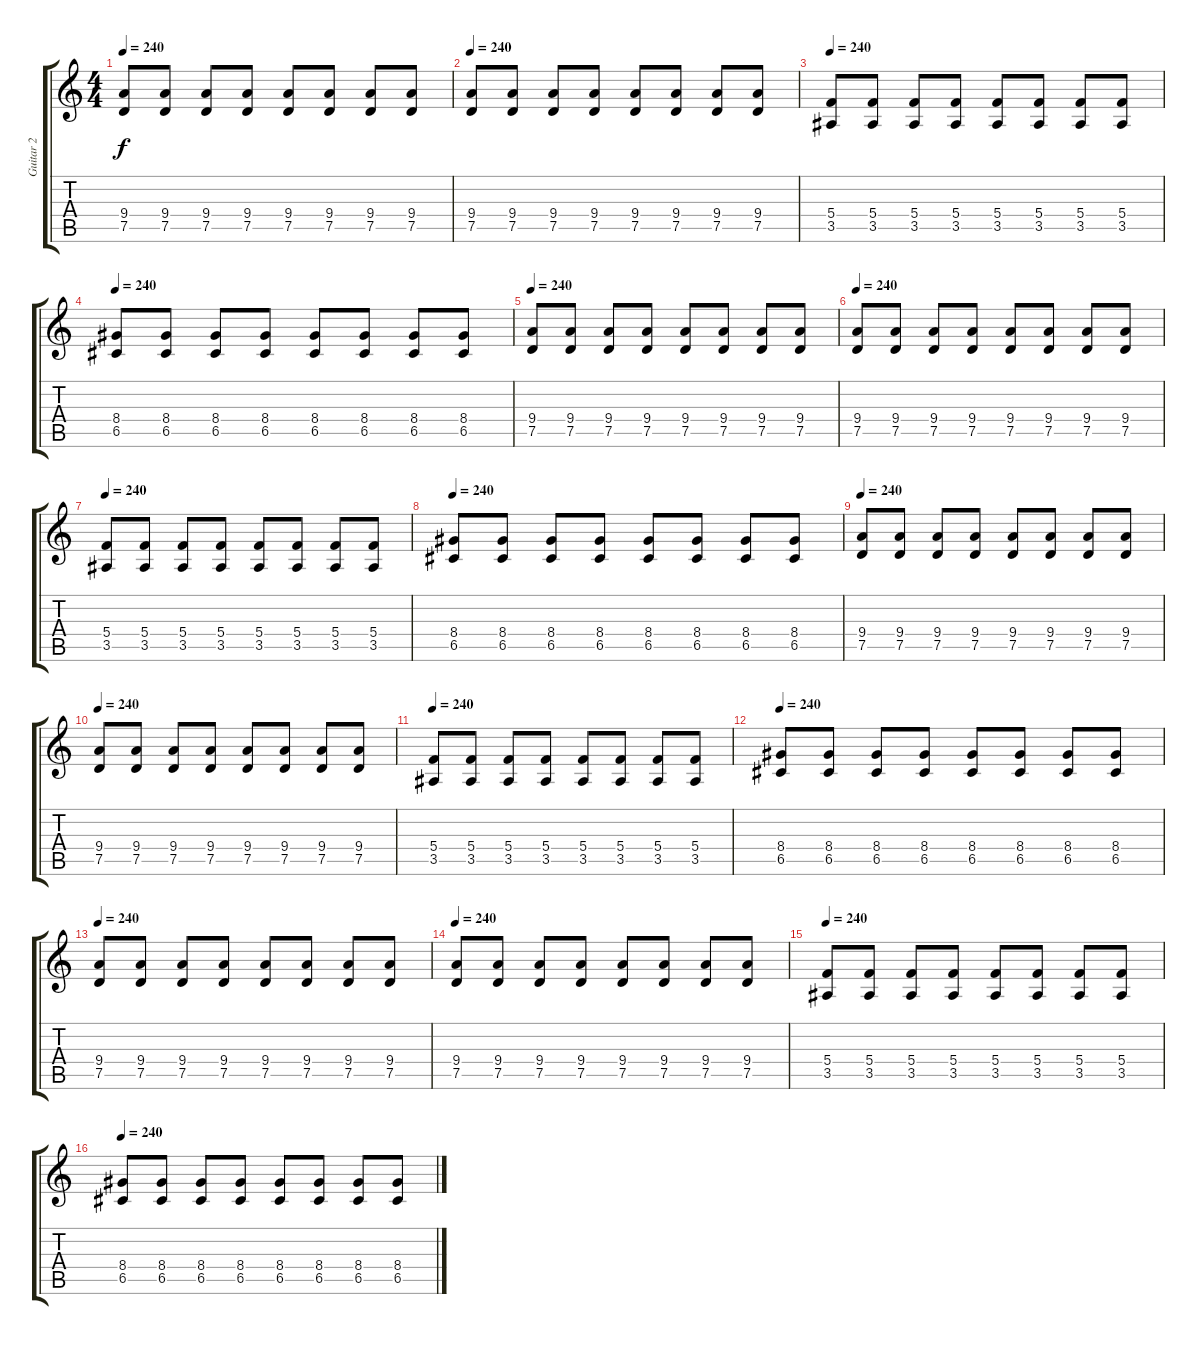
\track ("Guitar 2" "Guitar 2") {instrument distortionguitar}
\staff {score tabs}
\tuning (D4 A3 F3 C3 G2 D2) {hide}
\ts (4 4)
\tempo 240
\clef g2
\ks c
(9.4 7.5).8{dy f} (9.4 7.5).8 (9.4 7.5).8 (9.4 7.5).8 (9.4 7.5).8 (9.4 7.5).8 (9.4 7.5).8 (9.4 7.5).8 |
\tempo 240
(9.4 7.5).8 (9.4 7.5).8 (9.4 7.5).8 (9.4 7.5).8 (9.4 7.5).8 (9.4 7.5).8 (9.4 7.5).8 (9.4 7.5).8 |
\tempo 240
(5.4 3.5).8 (5.4 3.5).8 (5.4 3.5).8 (5.4 3.5).8 (5.4 3.5).8 (5.4 3.5).8 (5.4 3.5).8 (5.4 3.5).8 |
\tempo 240
(8.4 6.5).8 (8.4 6.5).8 (8.4 6.5).8 (8.4 6.5).8 (8.4 6.5).8 (8.4 6.5).8 (8.4 6.5).8 (8.4 6.5).8 |
\tempo 240
(9.4 7.5).8 (9.4 7.5).8 (9.4 7.5).8 (9.4 7.5).8 (9.4 7.5).8 (9.4 7.5).8 (9.4 7.5).8 (9.4 7.5).8 |
\tempo 240
(9.4 7.5).8 (9.4 7.5).8 (9.4 7.5).8 (9.4 7.5).8 (9.4 7.5).8 (9.4 7.5).8 (9.4 7.5).8 (9.4 7.5).8 |
\tempo 240
(5.4 3.5).8 (5.4 3.5).8 (5.4 3.5).8 (5.4 3.5).8 (5.4 3.5).8 (5.4 3.5).8 (5.4 3.5).8 (5.4 3.5).8 |
\tempo 240
(8.4 6.5).8 (8.4 6.5).8 (8.4 6.5).8 (8.4 6.5).8 (8.4 6.5).8 (8.4 6.5).8 (8.4 6.5).8 (8.4 6.5).8 |
\tempo 240
(9.4 7.5).8 (9.4 7.5).8 (9.4 7.5).8 (9.4 7.5).8 (9.4 7.5).8 (9.4 7.5).8 (9.4 7.5).8 (9.4 7.5).8 |
\tempo 240
(9.4 7.5).8 (9.4 7.5).8 (9.4 7.5).8 (9.4 7.5).8 (9.4 7.5).8 (9.4 7.5).8 (9.4 7.5).8 (9.4 7.5).8 |
\tempo 240
(5.4 3.5).8 (5.4 3.5).8 (5.4 3.5).8 (5.4 3.5).8 (5.4 3.5).8 (5.4 3.5).8 (5.4 3.5).8 (5.4 3.5).8 |
\tempo 240
(8.4 6.5).8 (8.4 6.5).8 (8.4 6.5).8 (8.4 6.5).8 (8.4 6.5).8 (8.4 6.5).8 (8.4 6.5).8 (8.4 6.5).8 |
\tempo 240
(9.4 7.5).8 (9.4 7.5).8 (9.4 7.5).8 (9.4 7.5).8 (9.4 7.5).8 (9.4 7.5).8 (9.4 7.5).8 (9.4 7.5).8 |
\tempo 240
(9.4 7.5).8 (9.4 7.5).8 (9.4 7.5).8 (9.4 7.5).8 (9.4 7.5).8 (9.4 7.5).8 (9.4 7.5).8 (9.4 7.5).8 |
\tempo 240
(5.4 3.5).8 (5.4 3.5).8 (5.4 3.5).8 (5.4 3.5).8 (5.4 3.5).8 (5.4 3.5).8 (5.4 3.5).8 (5.4 3.5).8 |
\tempo 240
(8.4 6.5).8 (8.4 6.5).8 (8.4 6.5).8 (8.4 6.5).8 (8.4 6.5).8 (8.4 6.5).8 (8.4 6.5).8 (8.4 6.5).8
